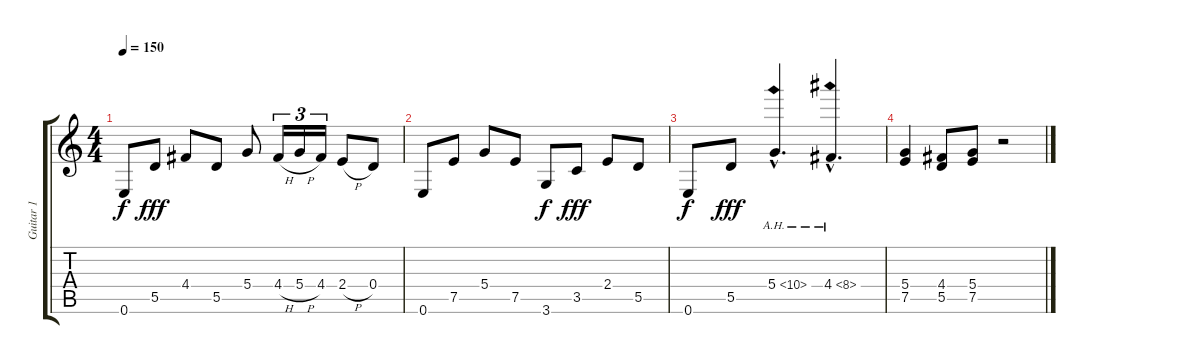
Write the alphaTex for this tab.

\track ("Guitar 1" "Guitar 1") {instrument distortionguitar}
\staff {score tabs}
\tuning (E4 B3 G3 D3 A2 E2) {hide}
\ts (4 4)
\tempo 150
\clef g2
\ks c
0.6.8{dy f} 5.5.8{dy fff} 4.4.8 5.5.8 5.4.8 4.4{h}.16{tu (3 2)} 5.4{h}.16{tu (3 2)} 4.4.16{tu (3 2)} 2.4{h}.8 0.4.8 |
0.6.8 7.5.8 5.4.8 7.5.8 3.6.8{dy f} 3.5.8{dy fff} 2.4.8 5.5.8 |
0.6.8{dy f} 5.5.8{dy fff} 5.4{ah 5 hac}.4{d} 4.4{ah 4 hac}.4{d} |
(5.4 7.5).4 (4.4 5.5).8 (5.4 7.5).8 r.2
